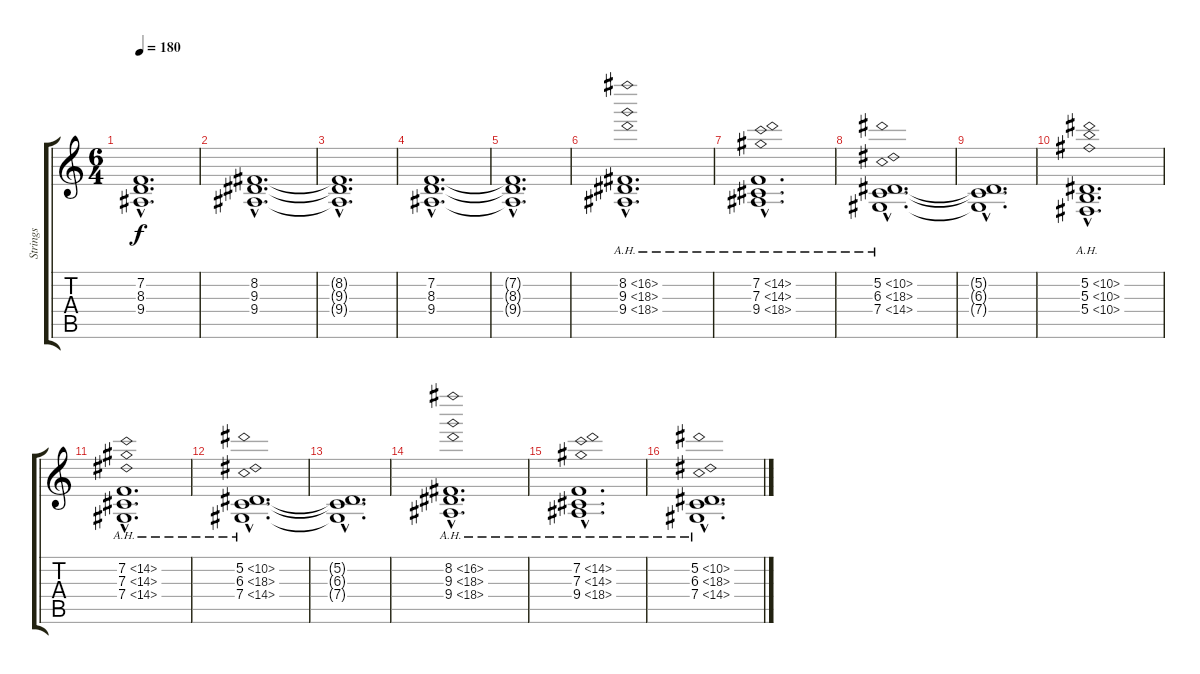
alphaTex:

\track ("Strings" "Strings") {instrument stringensemble1}
\staff {score tabs}
\tuning (Eb4 Bb3 Gb3 Db3 Ab2 Eb2) {hide}
\ts (6 4)
\tempo 180
\clef g2
\ks c
(7.2{hac t} 8.3{hac t} 9.4{hac t}).1{d dy f} |
(8.2{hac} 9.3{hac} 9.4{hac}).1{d} |
(8.2{hac t} 9.3{hac t} 9.4{hac t}).1{d} |
(7.2{hac} 8.3{hac} 9.4{hac}).1{d} |
(7.2{hac t} 8.3{hac t} 9.4{hac t}).1{d} |
(8.2{ah 8 hac} 9.3{ah 9 hac} 9.4{ah 9 hac}).1{d} |
(7.2{ah 7 hac} 7.3{ah 7 hac} 9.4{ah 9 hac}).1{d} |
(5.2{ah 5 hac} 6.3{ah 12 hac} 7.4{ah 7 hac}).1{d} |
(5.2{hac t} 6.3{hac t} 7.4{hac t}).1{d} |
(5.2{ah 5 hac} 5.3{ah 5 hac} 5.4{ah 5 hac}).1{d} |
(7.2{ah 7 hac} 7.3{ah 7 hac} 7.4{ah 7 hac}).1{d} |
(5.2{ah 5 hac} 6.3{ah 12 hac} 7.4{ah 7 hac}).1{d} |
(5.2{hac t} 6.3{hac t} 7.4{hac t}).1{d} |
(8.2{ah 8 hac} 9.3{ah 9 hac} 9.4{ah 9 hac}).1{d} |
(7.2{ah 7 hac} 7.3{ah 7 hac} 9.4{ah 9 hac}).1{d} |
(5.2{ah 5 hac} 6.3{ah 12 hac} 7.4{ah 7 hac}).1{d}
